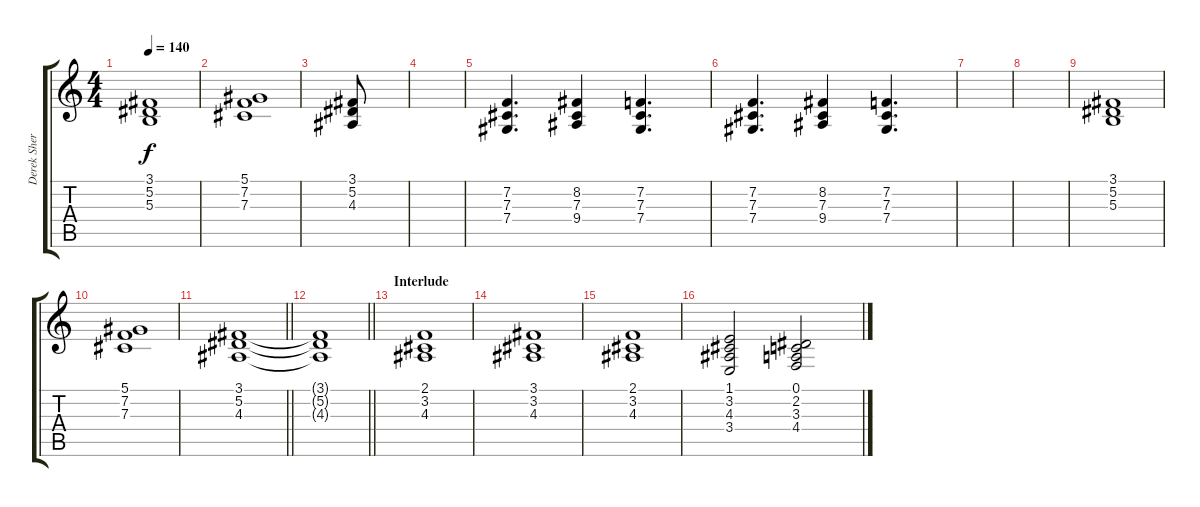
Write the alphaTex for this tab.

\track ("Derek Sherinian" "Derek Sher") {instrument choiraahs}
\staff {score tabs}
\tuning (Eb4 Bb3 Gb3 Db3 Ab2 Eb2) {hide}
\ts (4 4)
\tempo 140
\clef g2
\ks c
(3.1 5.2 5.3).1{dy f} |
(5.1 7.2 7.3).1 |
(3.1 5.2 4.3).8 |
|
(7.2 7.3 7.4).4{d} (8.2 7.3 9.4).4 (7.2 7.3 7.4).4{d} |
(7.2 7.3 7.4).4{d} (8.2 7.3 9.4).4 (7.2 7.3 7.4).4{d} |
|
|
(3.1 5.2 5.3).1 |
(5.1 7.2 7.3).1 |
\barLineRight lightlight
(3.1 5.2 4.3).1 |
\barLineRight lightlight
(3.1{t} 5.2{t} 4.3{t}).1 |
\section ("" "Interlude")
(2.1 3.2 4.3).1 |
(3.1 3.2 4.3).1 |
(2.1 3.2 4.3).1 |
(1.1 3.2 4.3 3.4).2 (0.1 2.2 3.3 4.4).2
